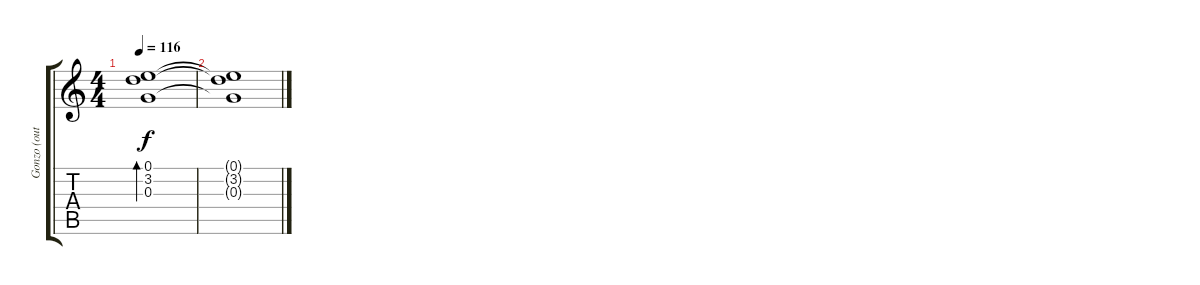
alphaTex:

\track ("Gonzo (outro)" "Gonzo (out") {instrument acousticguitarsteel}
\staff {score tabs}
\tuning (E4 B3 G3 D3 A2 E2) {hide}
\ts (4 4)
\tempo 116
\clef g2
\ks c
(0.1 3.2 0.3).1{bd 30 dy f} |
(0.1{t} 3.2{t} 0.3{t}).1
